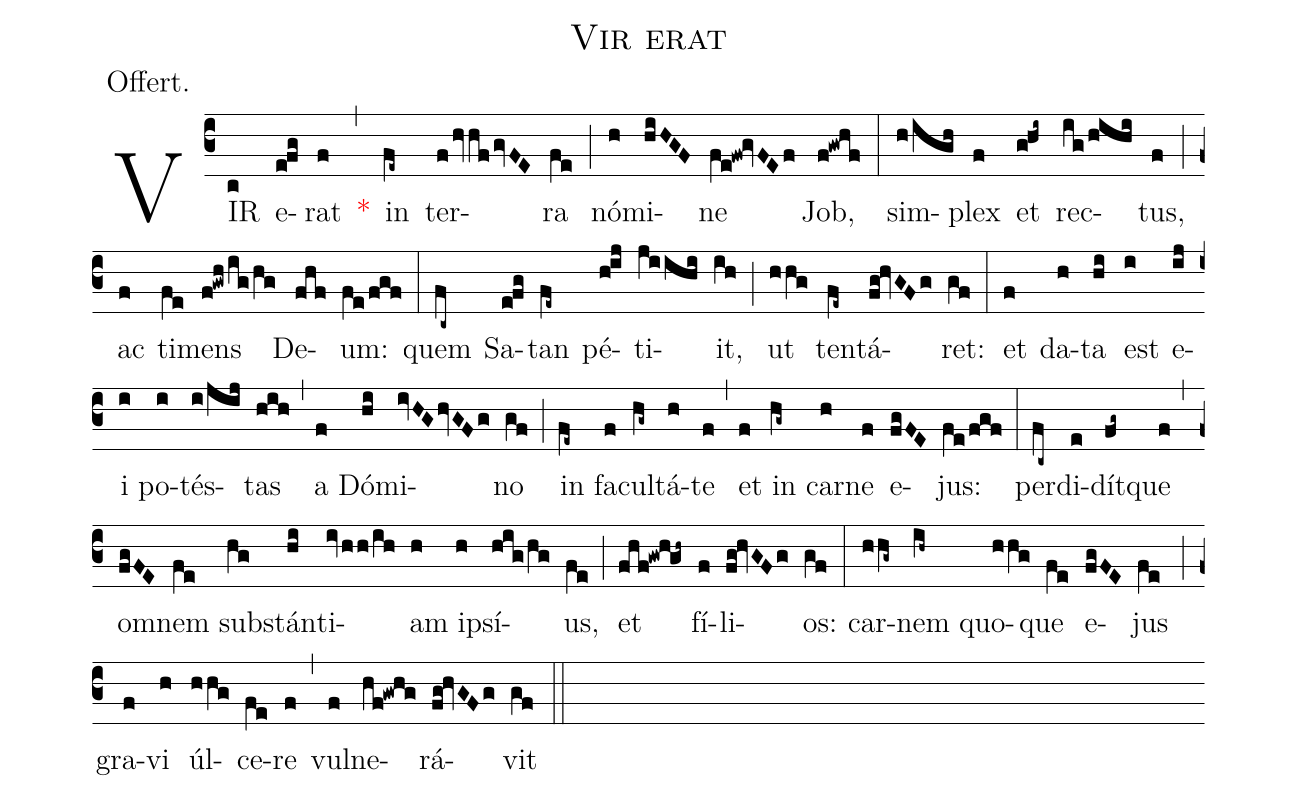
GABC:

name:Vir erat;
annotation:Offert.;
mode:II.;
office-part:Offertory;
%%
(c3) VIR(c) e(e!fg)rat(f) <v>\red{*}</v>(,) in(fe~) ter(f/hvhf/gvFE)ra(fe) (;) nó(h)mi(hiHGF)ne(fe!fw!gvFEf) Job,(f!gwhf) (:) sim(h/igh)plex(f) et(g!hi~) rec(ig/hihi)tus,(f) (;) ac(f) ti(fe)mens(f!gwh/ig/hg) De(fhf)um:(fe/fgf) (:) quem(fc~) Sa(e!fg)tan(fe~) pé(h!ij)ti(jiihi)it,(ih) (;) ut(hhg) ten(fe~)tá(fg!hvGFg)ret:(gf) (:) et(f) da(h)ta(hi) est(i) e(ij)i(i) po(i)tés(i/jij)tas(hih) (,) a(f) Dó(hi)mi(ivHG/hvGFg)no(gf) (;) in(fe~) fa(f)cul(hg~)tá(h)te(f) (,) et(f) in(hg~) car(h)ne(f) e(fgFE)jus:(fe/fgf) (:) per(fc~)di(e)dít(fg~)que(f) (,) om(fgFE)nem(fe) sub(hg)stán(hi)ti(ivhh/ih)am(h) ip(h)sí(hig/hg)us,(fe) (;) et(fhf!gw!h!gh~) fí(f)li(fg!hvGFg)os:(gf) (:) car(hhg~)nem(ih~) quo(hhg)que(fe) e(fgFE)jus(fe) (;) gra(f)vi(h) úl(hhg)ce(fe)re(f) (,) vul(f)ne(hf!gwhg)rá(fg!hvGFg)vit(gf) (::)
